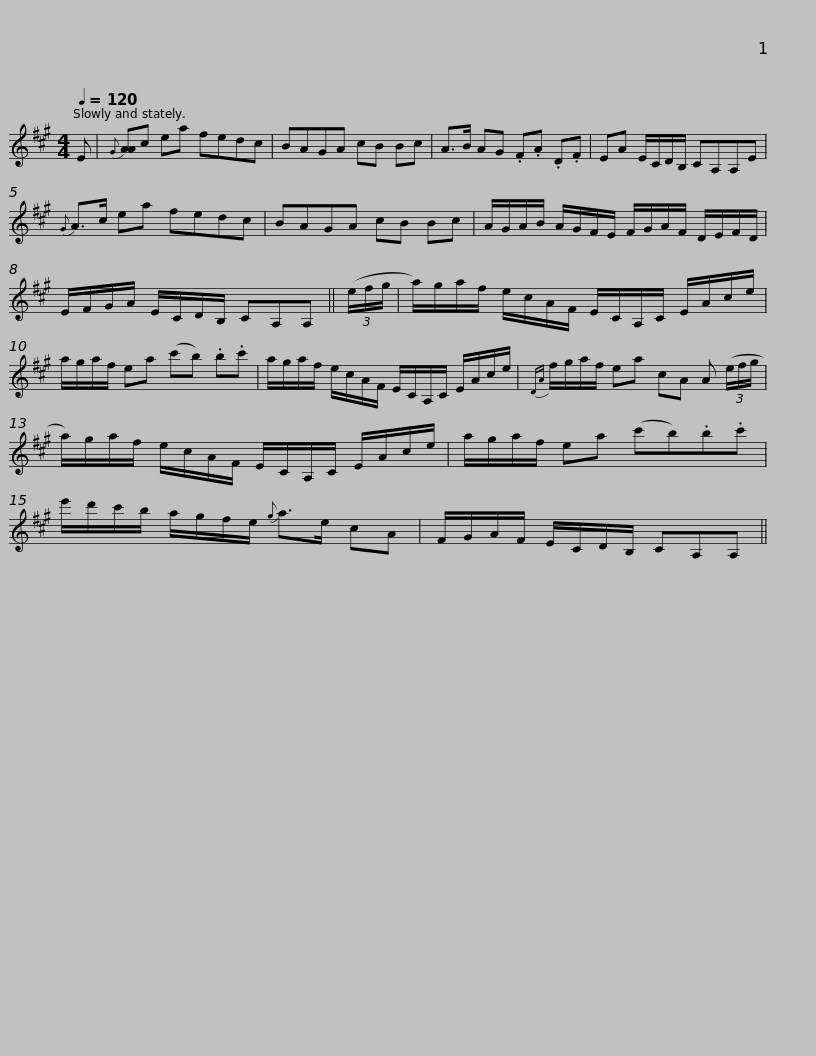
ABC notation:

X:1
L:1/8
Q:1/4=120
M:4/4
I:linebreak $
K:A
V:1 treble
V:1
 E |{G} [AA]c ea fedc | BAGA cB Bc | A>B AG .F.A .D.F | EA E/C/D/B,/ CA,A,E |$ %5
{G} A>c ea fedc | BAGA cB Bc | A/G/A/B/ A/G/F/E/ F/G/A/F/ D/E/F/D/ | E/F/G/A/ E/C/D/B,/ CA,A, ||$ (3(e/f/g/ | %10
 a/)g/a/f/ e/c/A/F/ E/C/A,/C/ E/A/c/e/ | a/g/a/f/ ea (c'b) .b.c' |$ a/g/a/f/ e/c/A/F/ E/C/A,/C/ E/A/c/e/ |{DA} f/g/a/f/ ea cA A (3(e/f/g/ |$ a/)g/a/f/ e/c/A/F/ E/C/A,/C/ E/A/c/e/ | %15
 a/g/a/f/ ea (c'b).b.c' | e'/d'/c'/b/ a/g/f/e/{g} a>e cA |$ F/G/A/F/ E/C/D/B,/ CA,A, || %18
